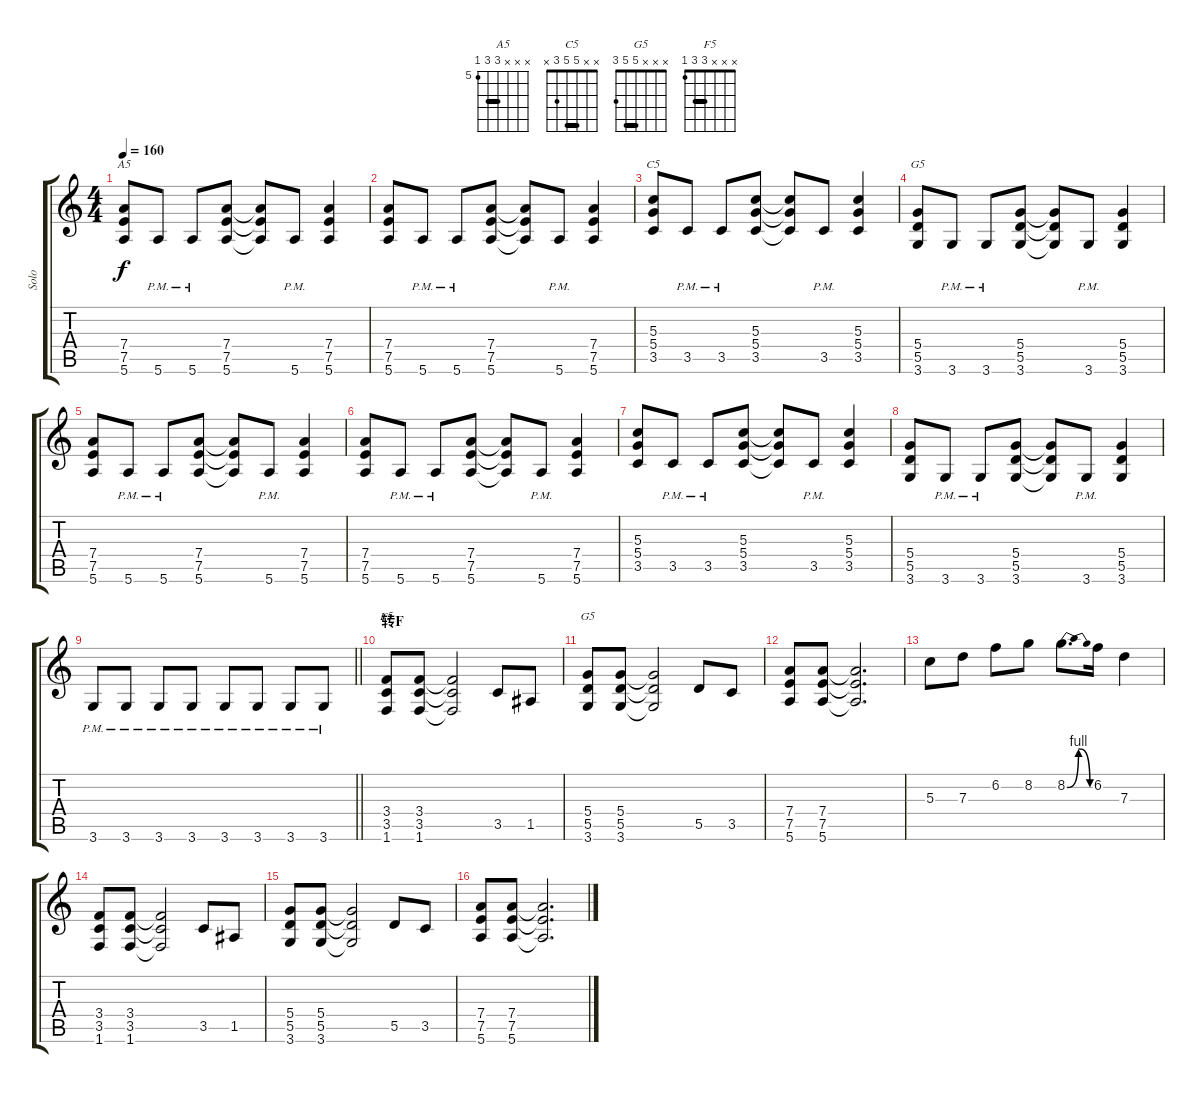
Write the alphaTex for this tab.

\track ("Solo" "Solo") {instrument overdrivenguitar}
\staff {score tabs}
\tuning (E4 B3 G3 D3 A2 E2) {hide}
\chord ("A5" x x x 7 7 5) {firstfret 5 barre 7}
\chord ("C5" x x 5 5 3 x) {barre 5}
\chord ("G5" x x x 5 5 3) {firstfret 3 barre 5}
\chord ("F5" x x x 3 3 1) {barre 3}
\chord ("G5" x x x 5 5 3) {barre 5}
\ts (4 4)
\tempo 160
\clef g2
\ks c
(7.4 7.5 5.6).8{ch "A5" dy f} 5.6{pm}.8 5.6{pm}.8 (7.4 7.5 5.6).8 (7.4{t} 7.5{t} 5.6{t}).8 5.6{pm}.8 (7.4 7.5 5.6).4 |
(7.4 7.5 5.6).8 5.6{pm}.8 5.6{pm}.8 (7.4 7.5 5.6).8 (7.4{t} 7.5{t} 5.6{t}).8 5.6{pm}.8 (7.4 7.5 5.6).4 |
(5.3 5.4 3.5).8{ch "C5"} 3.5{pm}.8 3.5{pm}.8 (5.3 5.4 3.5).8 (5.3{t} 5.4{t} 3.5{t}).8 3.5{pm}.8 (5.3 5.4 3.5).4 |
(5.4 5.5 3.6).8{ch "G5"} 3.6{pm}.8 3.6{pm}.8 (5.4 5.5 3.6).8 (5.4{t} 5.5{t} 3.6{t}).8 3.6{pm}.8 (5.4 5.5 3.6).4 |
(7.4 7.5 5.6).8 5.6{pm}.8 5.6{pm}.8 (7.4 7.5 5.6).8 (7.4{t} 7.5{t} 5.6{t}).8 5.6{pm}.8 (7.4 7.5 5.6).4 |
(7.4 7.5 5.6).8 5.6{pm}.8 5.6{pm}.8 (7.4 7.5 5.6).8 (7.4{t} 7.5{t} 5.6{t}).8 5.6{pm}.8 (7.4 7.5 5.6).4 |
(5.3 5.4 3.5).8 3.5{pm}.8 3.5{pm}.8 (5.3 5.4 3.5).8 (5.3{t} 5.4{t} 3.5{t}).8 3.5{pm}.8 (5.3 5.4 3.5).4 |
(5.4 5.5 3.6).8 3.6{pm}.8 3.6{pm}.8 (5.4 5.5 3.6).8 (5.4{t} 5.5{t} 3.6{t}).8 3.6{pm}.8 (5.4 5.5 3.6).4 |
\barLineRight lightlight
3.6{pm}.8 3.6{pm}.8 3.6{pm}.8 3.6{pm}.8 3.6{pm}.8 3.6{pm}.8 3.6{pm}.8 3.6{pm}.8 |
\section ("" "转F")
(3.4 3.5 1.6).8{ch "F5"} (3.4 3.5 1.6).8 (3.4{t} 3.5{t} 1.6{t}).2 3.5.8 1.5.8 |
(5.4 5.5 3.6).8{ch "G5"} (5.4 5.5 3.6).8 (5.4{t} 5.5{t} 3.6{t}).2 5.5.8 3.5.8 |
(7.4 7.5 5.6).8 (7.4 7.5 5.6).8 (7.4{t} 7.5{t} 5.6{t}).2{d} |
5.3.8 7.3.8 6.2.8 8.2.8 8.2{be (bendrelease 0 0 15 4 45 4 60 0)}.8{d} 6.2.16 7.3.4 |
(3.4 3.5 1.6).8 (3.4 3.5 1.6).8 (3.4{t} 3.5{t} 1.6{t}).2 3.5.8 1.5.8 |
(5.4 5.5 3.6).8 (5.4 5.5 3.6).8 (5.4{t} 5.5{t} 3.6{t}).2 5.5.8 3.5.8 |
(7.4 7.5 5.6).8 (7.4 7.5 5.6).8 (7.4{t} 7.5{t} 5.6{t}).2{d}
